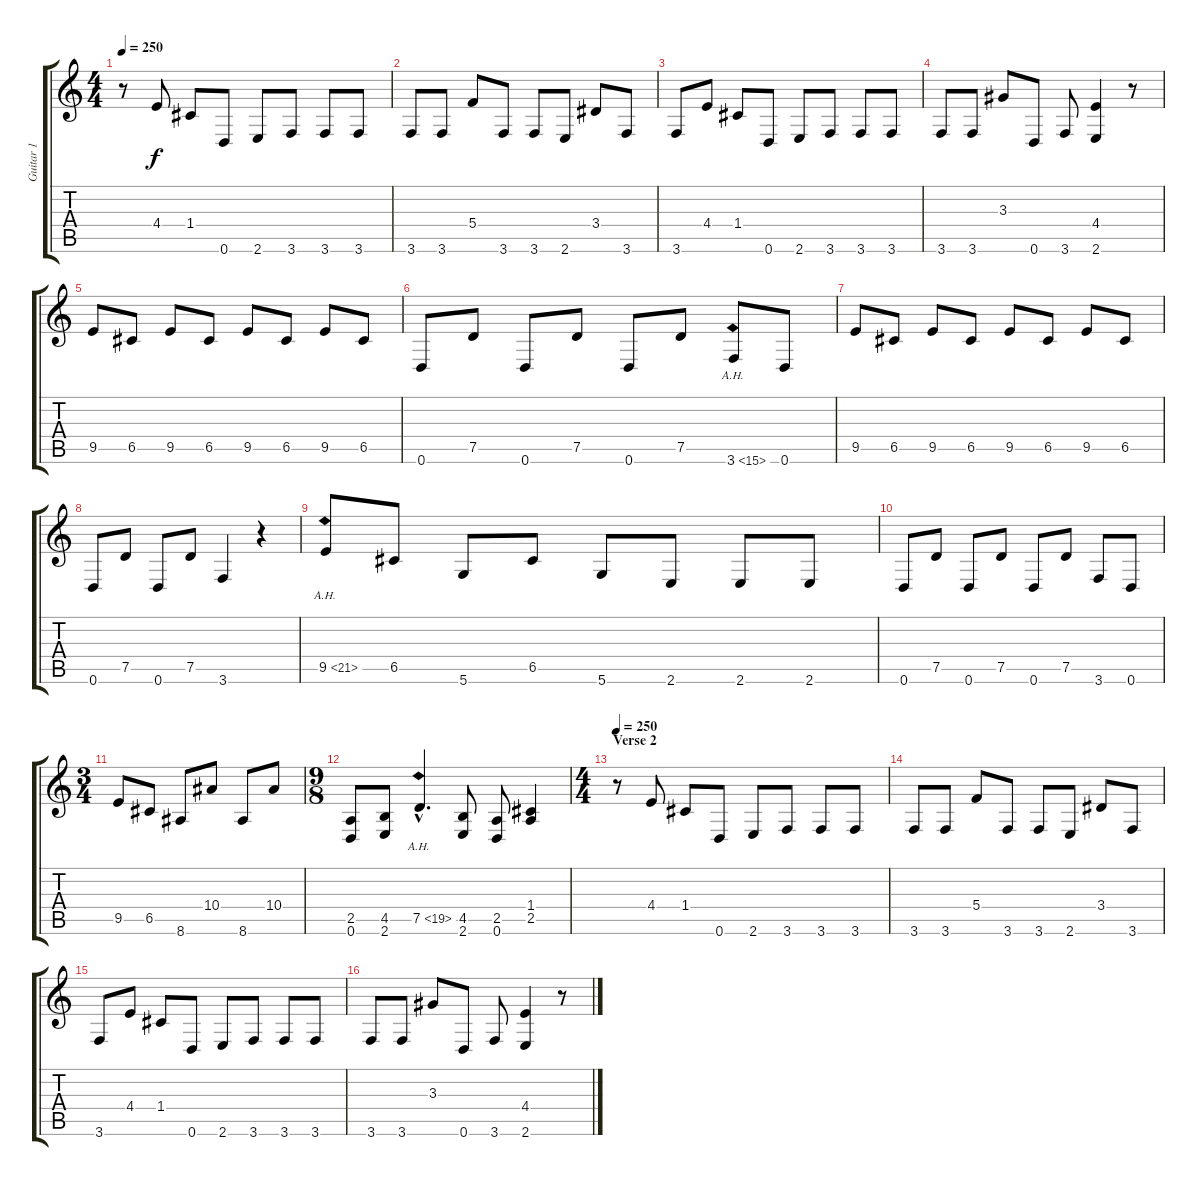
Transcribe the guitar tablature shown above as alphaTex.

\track ("Guitar 1" "Guitar 1") {instrument distortionguitar}
\staff {score tabs}
\tuning (D4 A3 F3 C3 G2 D2) {hide}
\ts (4 4)
\tempo 250
\clef g2
\ks c
r.8{dy f} 4.4.8 1.4.8 0.6.8 2.6.8 3.6.8 3.6.8 3.6.8 |
3.6.8 3.6.8 5.4.8 3.6.8 3.6.8 2.6.8 3.4.8 3.6.8 |
3.6.8 4.4.8 1.4.8 0.6.8 2.6.8 3.6.8 3.6.8 3.6.8 |
3.6.8 3.6.8 3.3.8 0.6.8 3.6.8 (4.4 2.6).4 r.8 |
9.5.8 6.5.8 9.5.8 6.5.8 9.5.8 6.5.8 9.5.8 6.5.8 |
0.6.8 7.5.8 0.6.8 7.5.8 0.6.8 7.5.8 3.6{ah 12}.8 0.6.8 |
9.5.8 6.5.8 9.5.8 6.5.8 9.5.8 6.5.8 9.5.8 6.5.8 |
0.6.8 7.5.8 0.6.8 7.5.8 3.6.4 r.4 |
9.5{ah 12}.8 6.5.8 5.6.8 6.5.8 5.6.8 2.6.8 2.6.8 2.6.8 |
0.6.8 7.5.8 0.6.8 7.5.8 0.6.8 7.5.8 3.6.8 0.6.8 |
\ts (3 4)
9.5.8 6.5.8 8.6.8 10.4.8 8.6.8 10.4.8 |
\ts (9 8)
(2.5 0.6).8 (4.5 2.6).8 7.5{ah 12 hac}.4{d} (4.5 2.6).8 (2.5 0.6).8 (1.4 2.5).4 |
\ts (4 4)
\section ("" "Verse 2")
\tempo 250
r.8 4.4.8 1.4.8 0.6.8 2.6.8 3.6.8 3.6.8 3.6.8 |
3.6.8 3.6.8 5.4.8 3.6.8 3.6.8 2.6.8 3.4.8 3.6.8 |
3.6.8 4.4.8 1.4.8 0.6.8 2.6.8 3.6.8 3.6.8 3.6.8 |
3.6.8 3.6.8 3.3.8 0.6.8 3.6.8 (4.4 2.6).4 r.8
